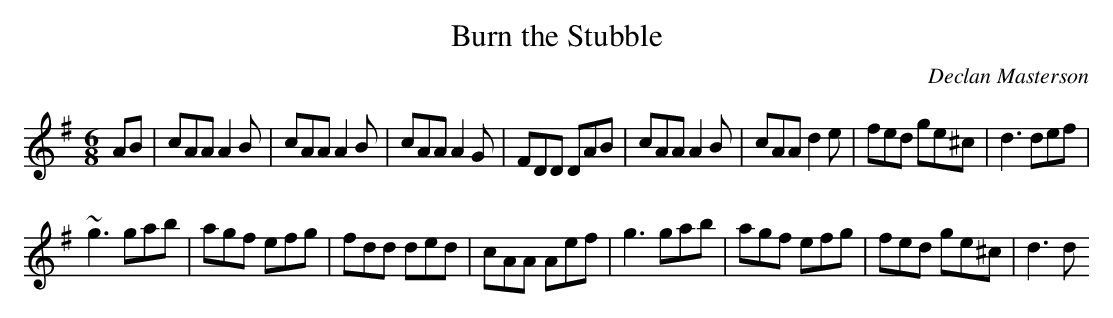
X:1
T:Burn the Stubble
M:6/8
L:1/8
C:Declan Masterson
K:D mix
AB|cAA A2B|cAA A2B|cAA A2G|FDD DAB|cAA A2B|cAA d2e|fed ge^c|d3 def|
~g3 gab|agf efg|fdd ded|cAA Aef|g3 gab|agf efg|fed ge^c|d3 d
